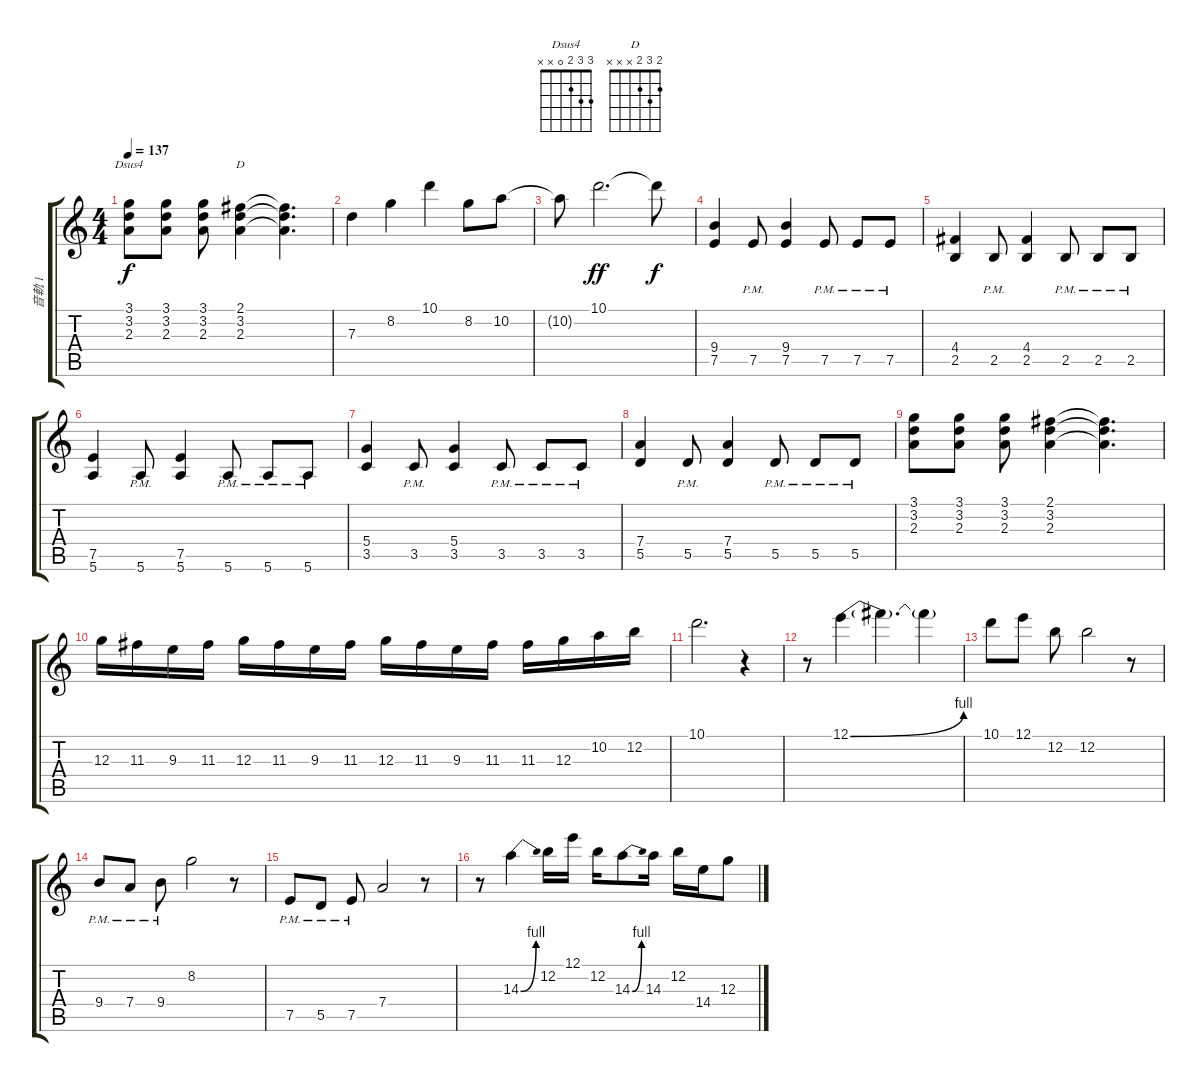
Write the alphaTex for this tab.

\track ("音軌 1" "音軌 1") {instrument overdrivenguitar}
\staff {score tabs}
\tuning (E4 B3 G3 D3 A2 E2) {hide}
\chord ("Dsus4" 3 3 2 0 x x)
\chord ("D" 2 3 2 x x x)
\ts (4 4)
\tempo 137
\clef g2
\ks c
(3.1 3.2 2.3).8{ch "Dsus4" dy f} (3.1 3.2 2.3).8 (3.1 3.2 2.3).8 (2.1 3.2 2.3).4{ch "D"} (2.1{t} 3.2{t} 2.3{t}).4{d} |
7.3.4 8.2.4 10.1.4 8.2.8 10.2.8 |
10.2{t}.8 10.1.2{d dy ff} 10.1{t}.8{dy f} |
(9.4 7.5).4 7.5{pm}.8 (9.4 7.5).4 7.5{pm}.8 7.5{pm}.8 7.5{pm}.8 |
(4.4 2.5).4 2.5{pm}.8 (4.4 2.5).4 2.5{pm}.8 2.5{pm}.8 2.5{pm}.8 |
(7.5 5.6).4 5.6{pm}.8 (7.5 5.6).4 5.6{pm}.8 5.6{pm}.8 5.6{pm}.8 |
(5.4 3.5).4 3.5{pm}.8 (5.4 3.5).4 3.5{pm}.8 3.5{pm}.8 3.5{pm}.8 |
(7.4 5.5).4 5.5{pm}.8 (7.4 5.5).4 5.5{pm}.8 5.5{pm}.8 5.5{pm}.8 |
(3.1 3.2 2.3).8 (3.1 3.2 2.3).8 (3.1 3.2 2.3).8 (2.1 3.2 2.3).4 (2.1{t} 3.2{t} 2.3{t}).4{d} |
12.3.16 11.3.16 9.3.16 11.3.16 12.3.16 11.3.16 9.3.16 11.3.16 12.3.16 11.3.16 9.3.16 11.3.16 11.3.16 12.3.16 10.2.16 12.2.16 |
10.1.2{d} r.4 |
r.8 12.1{be (bend 0 0 60 4)}.4 12.1{t}.4{d} 12.1{t}.4 |
10.1.8 12.1.8 12.2.8 12.2.2 r.8 |
9.4{pm}.8 7.4{pm}.8 9.4{pm}.8 8.2.2 r.8 |
7.5{pm}.8 5.5{pm}.8 7.5{pm}.8 7.4.2 r.8 |
r.8 14.3{be (bend 0 0 60 4)}.4 12.2.16 12.1.16 12.2.16 14.3{be (bend 0 0 60 4)}.8 14.3.16 12.2.16 14.4.16 12.3.8
